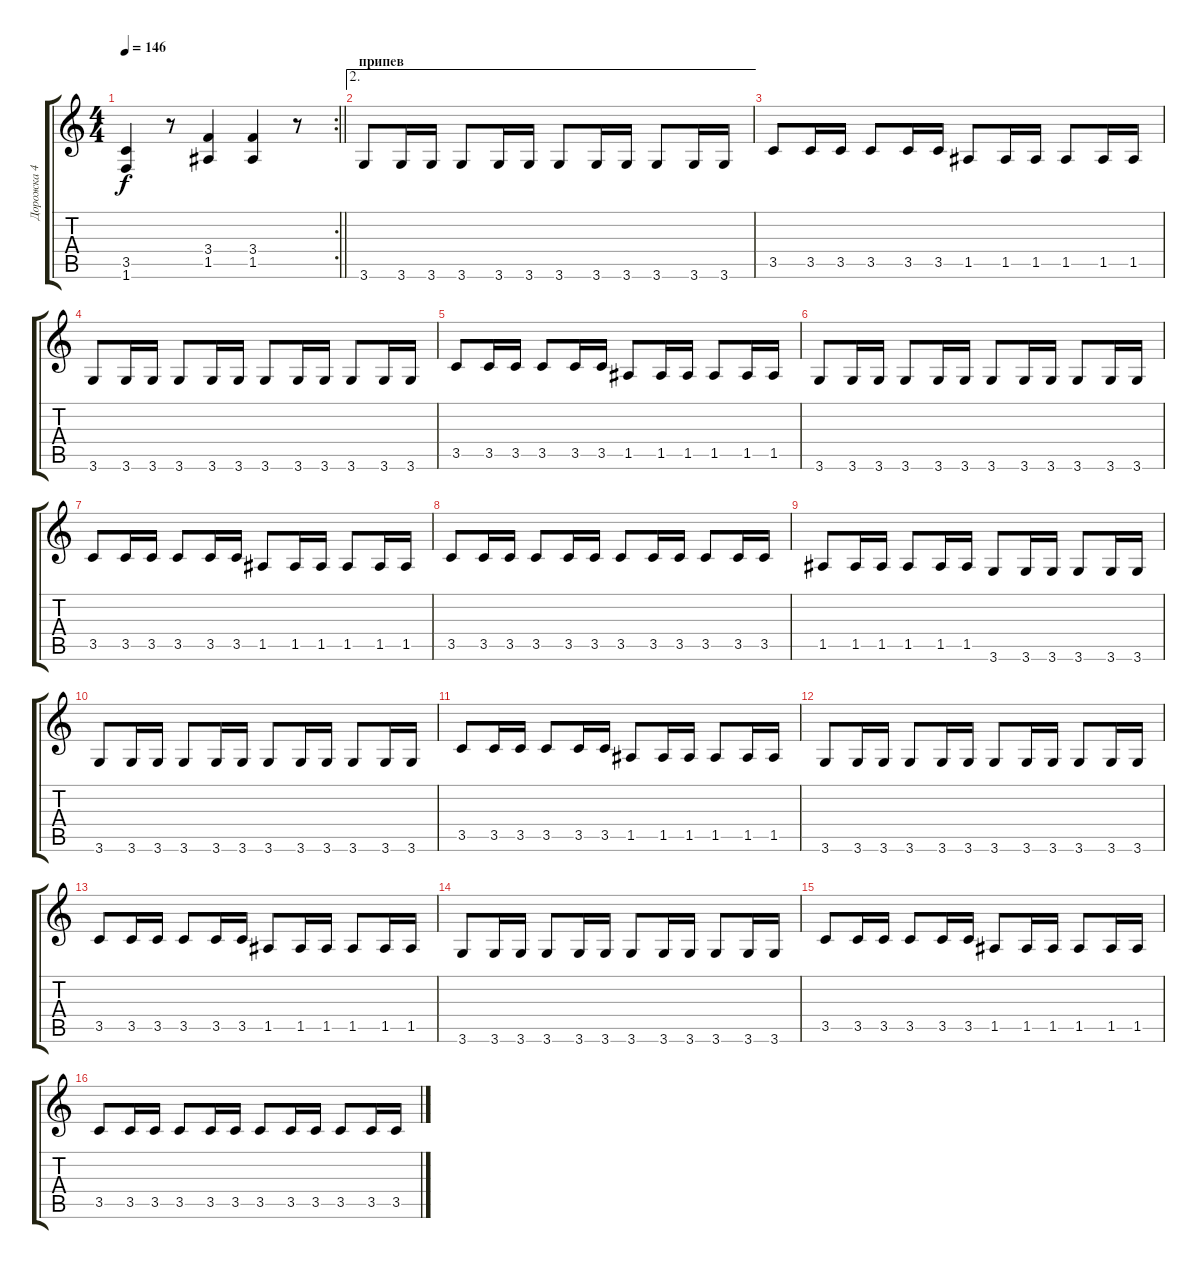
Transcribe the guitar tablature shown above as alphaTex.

\track ("Дорожка 4" "Дорожка 4") {instrument distortionguitar}
\staff {score tabs}
\tuning (E4 B3 G3 D3 A2 E2) {hide}
\rc 2
\ts (4 4)
\tempo 146
\clef g2
\barLineRight lightlight
\ks c
(3.5 1.6).4{dy f} r.8 (3.4 1.5).4 (3.4 1.5).4 r.8 |
\ae 2
\section ("" "припев")
3.6.8 3.6.16 3.6.16 3.6.8 3.6.16 3.6.16 3.6.8 3.6.16 3.6.16 3.6.8 3.6.16 3.6.16 |
3.5.8 3.5.16 3.5.16 3.5.8 3.5.16 3.5.16 1.5.8 1.5.16 1.5.16 1.5.8 1.5.16 1.5.16 |
3.6.8 3.6.16 3.6.16 3.6.8 3.6.16 3.6.16 3.6.8 3.6.16 3.6.16 3.6.8 3.6.16 3.6.16 |
3.5.8 3.5.16 3.5.16 3.5.8 3.5.16 3.5.16 1.5.8 1.5.16 1.5.16 1.5.8 1.5.16 1.5.16 |
3.6.8 3.6.16 3.6.16 3.6.8 3.6.16 3.6.16 3.6.8 3.6.16 3.6.16 3.6.8 3.6.16 3.6.16 |
3.5.8 3.5.16 3.5.16 3.5.8 3.5.16 3.5.16 1.5.8 1.5.16 1.5.16 1.5.8 1.5.16 1.5.16 |
3.5.8 3.5.16 3.5.16 3.5.8 3.5.16 3.5.16 3.5.8 3.5.16 3.5.16 3.5.8 3.5.16 3.5.16 |
1.5.8 1.5.16 1.5.16 1.5.8 1.5.16 1.5.16 3.6.8 3.6.16 3.6.16 3.6.8 3.6.16 3.6.16 |
3.6.8 3.6.16 3.6.16 3.6.8 3.6.16 3.6.16 3.6.8 3.6.16 3.6.16 3.6.8 3.6.16 3.6.16 |
3.5.8 3.5.16 3.5.16 3.5.8 3.5.16 3.5.16 1.5.8 1.5.16 1.5.16 1.5.8 1.5.16 1.5.16 |
3.6.8 3.6.16 3.6.16 3.6.8 3.6.16 3.6.16 3.6.8 3.6.16 3.6.16 3.6.8 3.6.16 3.6.16 |
3.5.8 3.5.16 3.5.16 3.5.8 3.5.16 3.5.16 1.5.8 1.5.16 1.5.16 1.5.8 1.5.16 1.5.16 |
3.6.8 3.6.16 3.6.16 3.6.8 3.6.16 3.6.16 3.6.8 3.6.16 3.6.16 3.6.8 3.6.16 3.6.16 |
3.5.8 3.5.16 3.5.16 3.5.8 3.5.16 3.5.16 1.5.8 1.5.16 1.5.16 1.5.8 1.5.16 1.5.16 |
3.5.8 3.5.16 3.5.16 3.5.8 3.5.16 3.5.16 3.5.8 3.5.16 3.5.16 3.5.8 3.5.16 3.5.16
